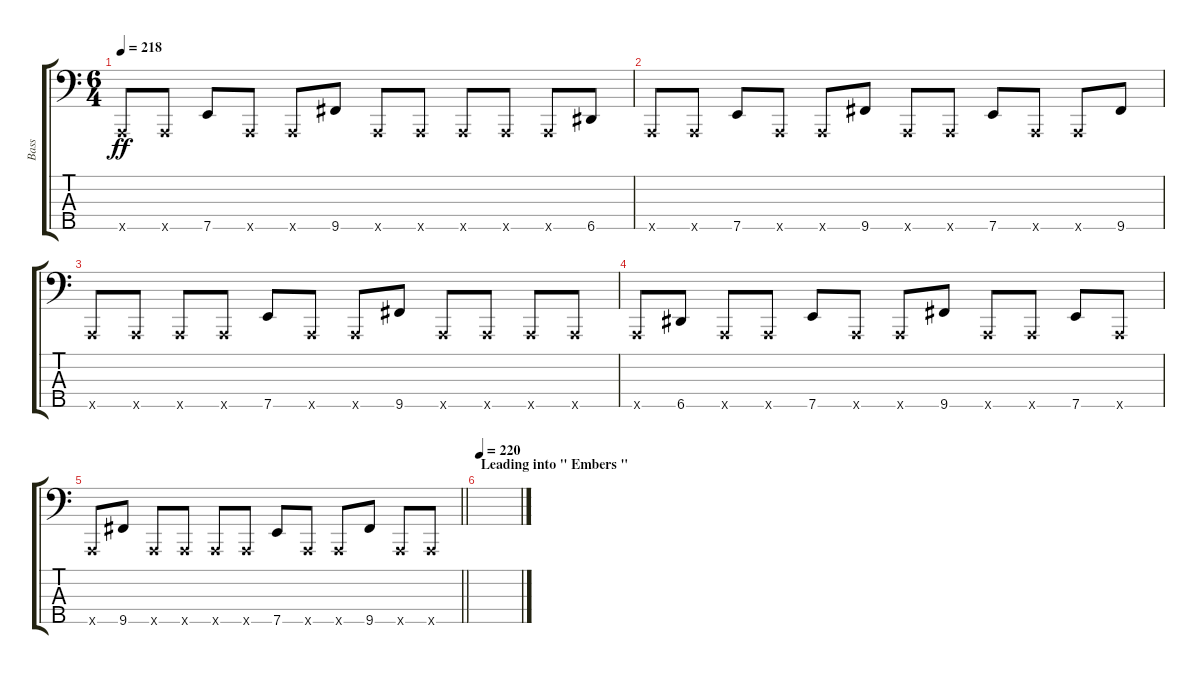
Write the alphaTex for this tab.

\track ("Bass" "Bass") {instrument electricbassfinger}
\staff {score tabs}
\tuning (G2 D2 A1 E1 A0) {hide}
\ts (6 4)
\tempo 218
\clef f4
\ks c
0.5{x}.8{dy ff} 0.5{x}.8 7.5.8 0.5{x}.8 0.5{x}.8 9.5.8 0.5{x}.8 0.5{x}.8 0.5{x}.8 0.5{x}.8 0.5{x}.8 6.5.8 |
0.5{x}.8 0.5{x}.8 7.5.8 0.5{x}.8 0.5{x}.8 9.5.8 0.5{x}.8 0.5{x}.8 7.5.8 0.5{x}.8 0.5{x}.8 9.5.8 |
0.5{x}.8 0.5{x}.8 0.5{x}.8 0.5{x}.8 7.5.8 0.5{x}.8 0.5{x}.8 9.5.8 0.5{x}.8 0.5{x}.8 0.5{x}.8 0.5{x}.8 |
0.5{x}.8 6.5.8 0.5{x}.8 0.5{x}.8 7.5.8 0.5{x}.8 0.5{x}.8 9.5.8 0.5{x}.8 0.5{x}.8 7.5.8 0.5{x}.8 |
\barLineRight lightlight
0.5{x}.8 9.5.8 0.5{x}.8 0.5{x}.8 0.5{x}.8 0.5{x}.8 7.5.8 0.5{x}.8 0.5{x}.8 9.5.8 0.5{x}.8 0.5{x}.8 |
\section ("" "Leading into \" Embers \"")
\tempo 220
